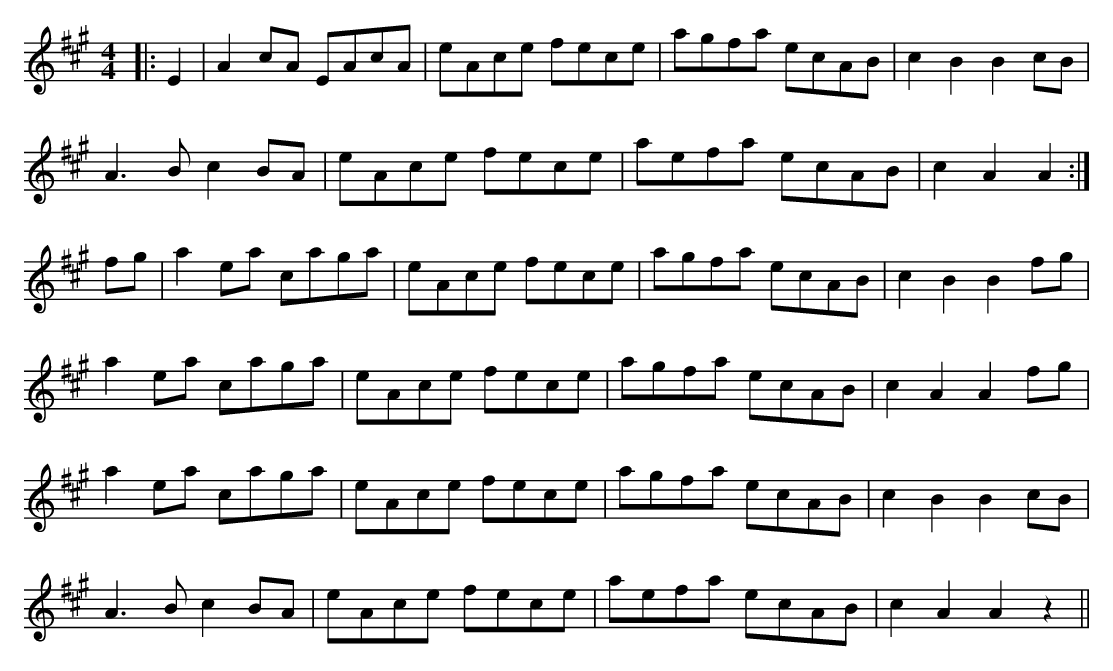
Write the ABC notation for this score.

X:1
M:4/4
K:A
|:E2|A2 cA EAcA|eAce fece|agfa ecAB|c2 B2 B2 cB|
A3 B c2 BA|eAce fece|aefa ecAB|c2 A2 A2:|
fg|a2 ea caga|eAce fece|agfa ecAB|c2 B2 B2 fg|
a2 ea caga|eAce fece|agfa ecAB|c2 A2 A2 fg|
a2 ea caga|eAce fece|agfa ecAB|c2 B2 B2 cB|
A3 B c2 BA|eAce fece|aefa ecAB|c2 A2 A2 z2||
